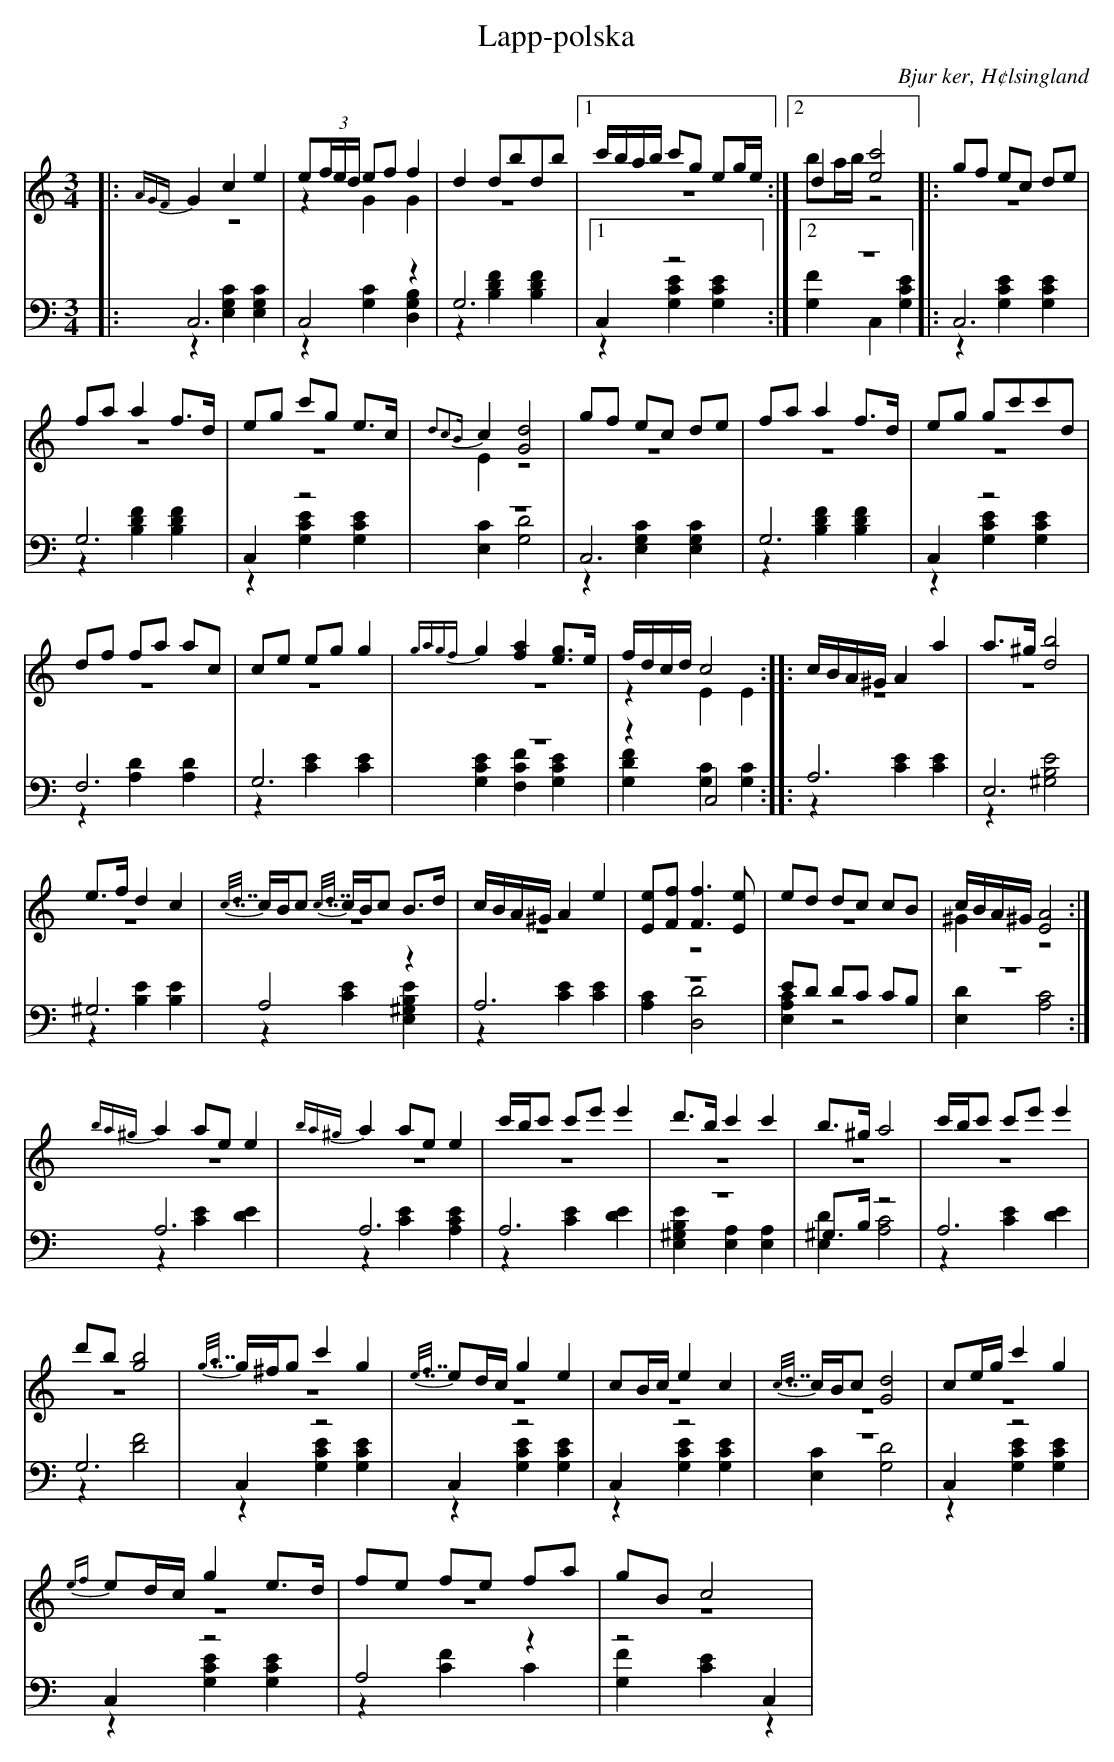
X:1
T: Lapp-polska
O: Bjur ker, H¢lsingland
M: 3/4
L: 1/8
K: C
V:1
V:2 merge
V:3
V:4 merge
V:1
|:{A4/3G4/3F4/3}G2 c2 e2|e(3f/e/d/ ef f2|d2 dbdb|1 c'/b/a/b/ c'g eg/e/:|2 d2 [e4c'4]|:gf ec de|
fa a2 f>d|eg c'g e>c|{d2c2B}c2 [G4d4]|gf ec de|fa a2 f>d|eg gc'c'd|
df fa ac|ce eg g2|{g8/5a8/5g8/5f8/5}g2 [f2a2] [eg]>e|f/d/c/d/  c4::c/B/A/^G/ A2 a2|a>^g [d4b4]|
e>f d2 c2|{c7/8d7/8}c/B/c {c7/8d7/8}c/B/c B>d|c/B/A/^G/ A2 e2|[Ee][Ff] [F3f3] [Ee] |ed dc cB|c/B/A/^G/ [E4A4]:|
{ba^g}a2 ae e2|{ba^g}a2 ae e2|c'/b/c' c'e' e'2  |d'>b c'2 c'2|b>^g a4|c'/b/c' c'e' e'2|
d'b [g4b4]|{g7/8a7/8}g/^f/g c'2 g2|{e7/8f7/8}ed/c/ g2 e2|cB/c/ e2 c2|{c7/8d7/8}c/B/c [G4d4]|ce/g/ c'2 g2|
{ef}ed/c/ g2 e>d|fe fe fa|gB c4|
V:2
|:z6|z2 G2 G2|z6|1 z6:|2 ba/b/ z4|:z6|
z6|z6|E2 z4|z6|z6|z6|
z6|z6|z6|z2 E2 E2:||:z6|z6|
z6|z6|z6|z6|z6|^G2 z4:|
|z6|z6|z6|z6|z6|z6|
z6|z6|z6|z6|z6|z6|
z6|z6|z6|
V:3  clef=bass
|:C,6|C,4 z2|G,6|1 C,2 z4:|2 z6|:C,6|
G,6|C,2 z4|z6|C,6|G,6|C,2 z4|
F,6|G,6|z6|z2 C,4::A,6|E,6|
^G,6|A,4 z2|A,6|z6|ED DC CB,|z6:|
A,6|A,6|A,6|z6|^G,>B, z4|A,6|
G,6|C,2 z4|C,2 z4|C,2 z4|z6|C,2 z4|
C,2 z4|A,4 z2|z4 C,2|
V:4  clef=bass
|:z2 [E,2G,2C2] [E,2G,2C2]|z2 [G,2C2] [D,2G,2B,2]|z2 [B,2D2F2] [B,2D2F2]|1 z2 [G,2C2E2] [G,2C2E2]:|2 [G,2F2] C,2 [G,2C2E2]|:z2 [G,2C2E2] [G,2C2E2]|z2 [B,2D2F2] [B,2D2F2]|z2 [G,2C2E2] [G,2C2E2]|[E,2C2] [G,4D4]|z2 [E,2G,2C2] [E,2G,2C2]|z2 [B,2D2F2] [B,2D2F2]| z2 [G,2C2E2] [G,2C2E2]|
z2 [A,2D2] [A,2D2]|z2 [C2E2] [C2E2]|[G,2C2E2] [F,2C2F2] [G,2C2E2] |[G,2D2F2] [G,2C2] [G,2C2]::z2 [C2E2] [C2E2]|z2 [^G,4B,4E4]|
z2 [B,2E2] [B,2E2]|z2 [C2E2] [E,2^G,2B,2E2]|z2 [C2E2] [C2E2]|[A,2C2] [D,4D4]|[E,2A,2C2] z4|[E,2D2] [A,4C4]:|
z2 [C2E2] [D2E2]|z2 [C2E2] [A,2C2E2]|z2 [C2E2] [D2E2]|[E,2^G,2B,2E2] [A,2E,2] [A,2E,2]|[E,2D2] [A,4C4]|z2 [C2E2] [D2E2]|
z2 [D4F4]|z2 [G,2C2E2] [G,2C2E2]|z2 [G,2C2E2] [G,2C2E2]|z2 [G,2C2E2] [G,2C2E2]|[E,2C2] [G,4D4]|z2 [G,2C2E2] [G,2C2E2]|
z2 [G,2C2E2] [G,2C2E2]|z2 [C2F2] C2|[G,2F2] [C2E2] z2|
